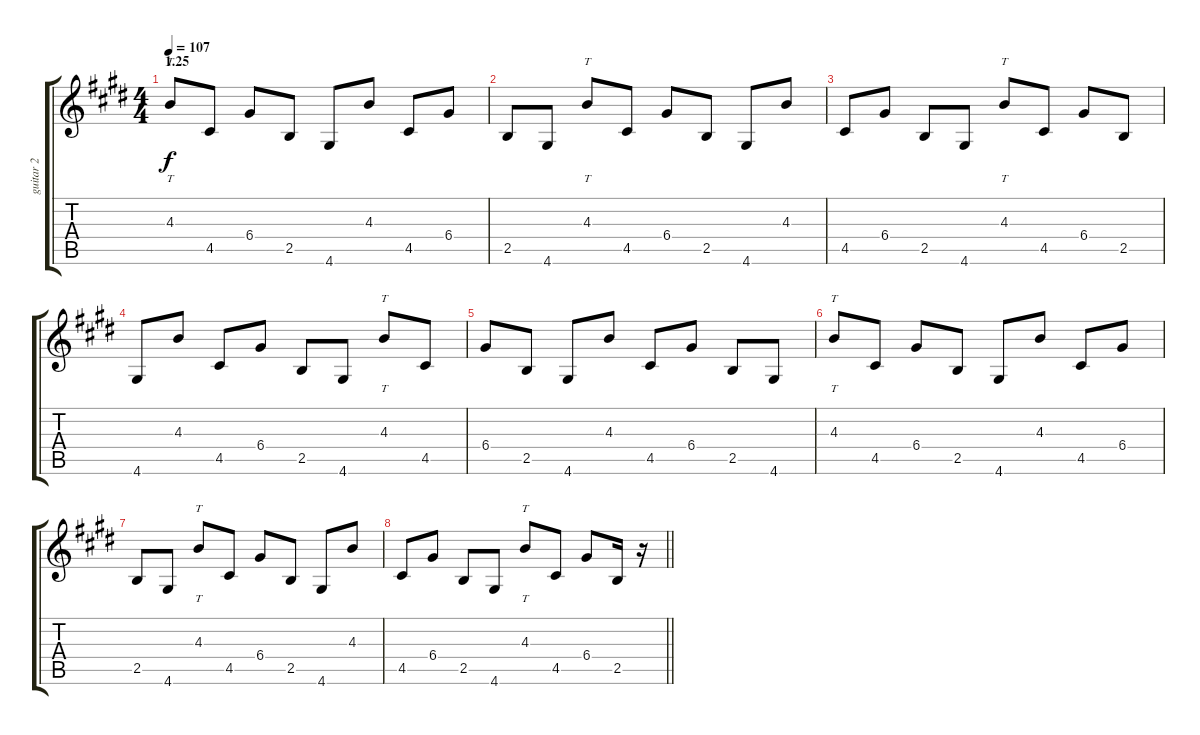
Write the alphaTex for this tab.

\track ("guitar 2" "guitar 2") {instrument electricguitarjazz}
\staff {score tabs}
\tuning (E4 B3 G3 D3 A2 E2) {hide}
\ts (4 4)
\section ("" "1.25")
\tempo 107
\clef g2
\ks c#minor
4.3.8{tt dy f} 4.5.8 6.4.8 2.5.8 4.6.8 4.3.8 4.5.8 6.4.8 |
2.5.8 4.6.8 4.3.8{tt} 4.5.8 6.4.8 2.5.8 4.6.8 4.3.8 |
4.5.8 6.4.8 2.5.8 4.6.8 4.3.8{tt} 4.5.8 6.4.8 2.5.8 |
4.6.8 4.3.8 4.5.8 6.4.8 2.5.8 4.6.8 4.3.8{tt} 4.5.8 |
6.4.8 2.5.8 4.6.8 4.3.8 4.5.8 6.4.8 2.5.8 4.6.8 |
4.3.8{tt} 4.5.8 6.4.8 2.5.8 4.6.8 4.3.8 4.5.8 6.4.8 |
2.5.8 4.6.8 4.3.8{tt} 4.5.8 6.4.8 2.5.8 4.6.8 4.3.8 |
\barLineRight lightlight
4.5.8 6.4.8 2.5.8 4.6.8 4.3.8{tt} 4.5.8 6.4.8 2.5.16 r.16
